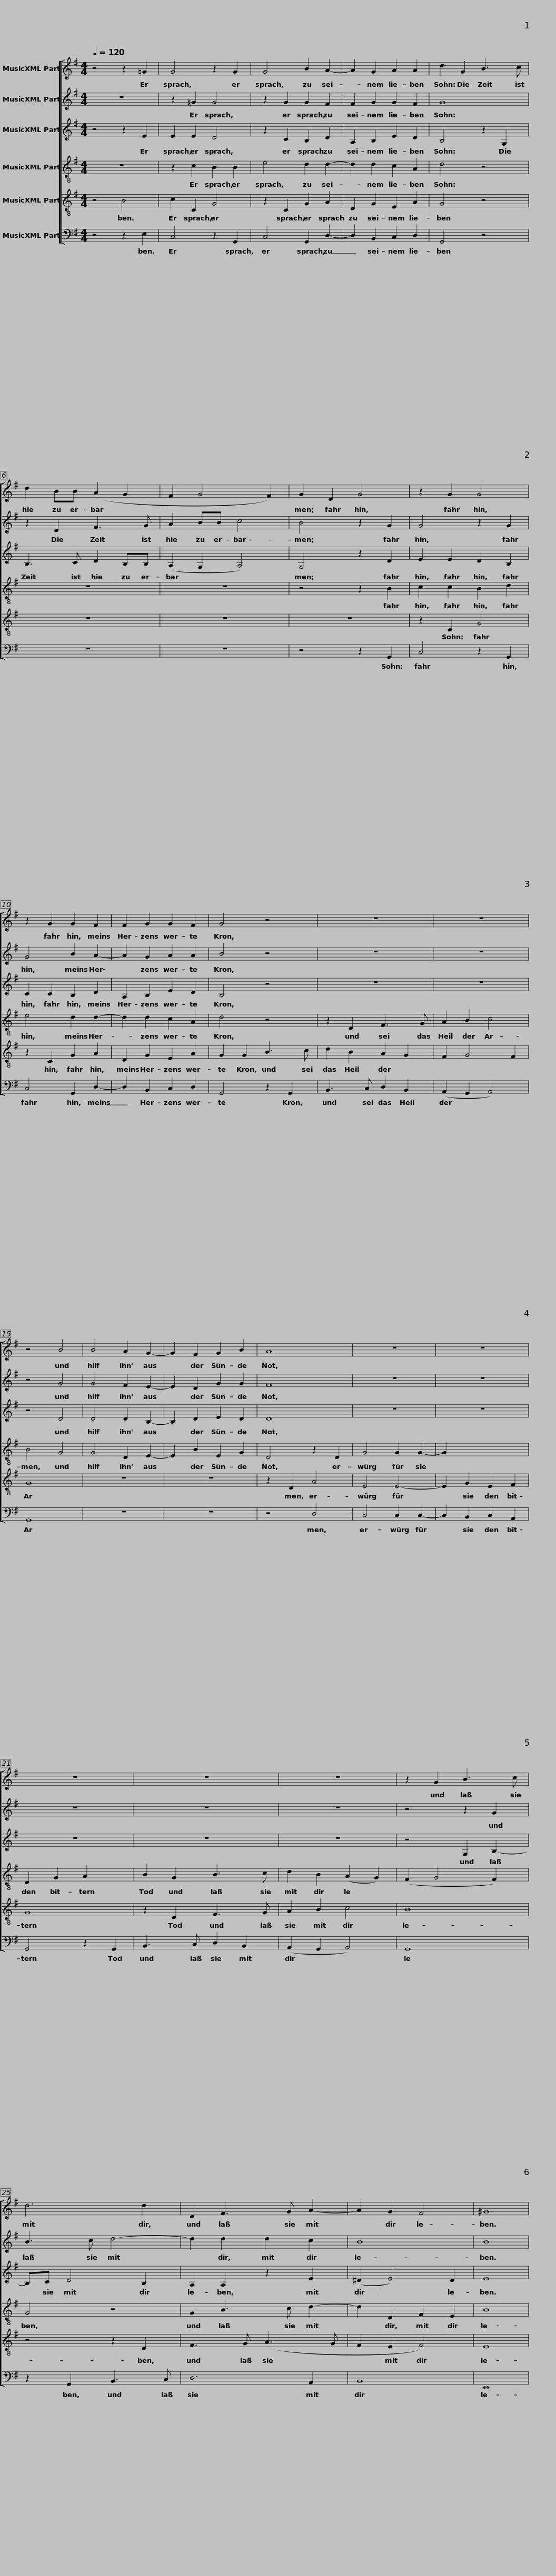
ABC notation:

X:1
%%score [ 1 2 3 4 5 6 ]
L:1/8
Q:1/4=120
M:4/4
I:linebreak $
K:G
V:1 treble
V:2 treble
V:3 treble
V:4 treble-8
V:5 treble-8
V:6 bass
V:1
 z4 z2 =G2 | G4 z2 G2 | G4 B2 A2- | A2 G2 A2 A2 |$ d2 G2 B3 c |$ %5
 d2 BB (A2 G2 | F2 G4 F2) | G2 D2 G4 | z2 G2 G4 |$ z2 G2 G2 F2 |$ %10
 F2 G2 G2 F2 | G4 z4 | z8 | z8 | z4 B4 |$ %15
 B4 A2 G2- |$ G2 F2 G2 B2 | A8 | z8 | z8 | %20
 z8 |$ z8 |$ z8 | z2 G2 B3 c | d6 d2 | %25
 D2 F3 G A2- | A2 G2 F4 |$ ^G8 | %28
V:2
 z8 | z2 =G2 G4 | z2 G2 G2 F2 | F2 G2 G2 F2 |$ G8 |$ %5
 z2 D2 F3 G | A2 BB c4 | B4 z2 G2 | G4 z2 G2 |$ G4 B2 A2- |$ %10
 A2 G2 A2 A2 | B4 z4 | z8 | z8 | z4 G4 |$ %15
 G4 F2 E2- |$ E2 D2 G2 G2 | F8 | z8 | z8 | %20
 z8 |$ z8 |$ z8 | z4 z2 G2 | B3 c d4- | %25
 d2 d2 d2 c2 | B8 |$ B8 | %28
V:3
 z4 z2 E2 | E2 E2 D4 | z2 C2 B,2 D2 | A,2 B,2 E2 D2 |$ B,4 z2 G,2 |$ %5
 B,3 C D2 B,B, | (A,2 G,2 A,4) | G,4 z2 D2 | E2 E2 D2 B,2 |$ C2 C2 B,2 D2 |$ %10
 A,2 B,2 E2 D2 | B,4 z4 | z8 | z8 | z4 D4 |$ %15
 D4 D2 B,2- |$ B,2 D2 E2 D2 | D8 | z8 | z8 | %20
 z8 |$ z8 |$ z8 | z4 G,2 B,2- | B,C D4 B,2 | %25
 A,2 A,2 z2 E2 | (^D2 E4) D2 |$ E8 | %28
V:4
 z8 | z2 c2 B2 B2 | e4 d2 d2- | d2 d2 c2 A2 |$ d4 z4 |$ %5
 z8 | z8 | z4 z2 B2 | c2 c2 B2 d2 |$ e4 d2 d2- |$ %10
 d2 d2 c2 A2 | d4 z4 | z2 D2 F3 G | A2 B2 c4 | B4 G4 |$ %15
 G4 D2 E2- |$ E2 B2 E2 G2 | D4 z2 D2 | G4 G2 G2- | G2 x6 | %20
 D2 G2 A2 x2 |$ B2 G2 B3 c |$ d2 B2 (A2 G2) | (F2 G4 F2) | G4 z4 | %25
 G2 B3 c d2- | d2 D2 F2 E2 |$ B8 | %28
V:5
 z4 B4 | c2 C2 G4 | z2 C2 G2 A2 | D2 G2 E2 A2 |$ G4 z4 |$ %5
 z8 | z8 | z8 | z2 C2 G4 |$ z2 C2 G2 A2 |$ %10
 D2 G2 E2 A2 | G2 G2 B3 c | d2 B2 A2 G2 | F2 G4 F2 | G8 |$ %15
 z8 |$ z8 | z2 D2 A4 | E4 E4- | E2 G2 E2 F2 | %20
 G8 |$ z2 D2 F3 G |$ A2 B2 c4 | B8 | z4 z2 D2 | %25
 F3 G (A3 G | F2 E2 F4) |$ E8 | %28
V:6
 z4 z2 E,2 | C,4 z2 G,,2 | C,4 G,,2 D,2- | D,2 B,,2 C,2 D,2 |$ G,,4 z4 |$ %5
 z8 | z8 | z4 z2 G,,2 | C,4 z2 G,,2 |$ C,4 G,,2 D,2- |$ %10
 D,2 B,,2 C,2 D,2 | G,,4 z2 G,,2 | B,,3 C, D,2 B,,2 | (A,,2 G,,2 A,,4) | G,,8 |$ %15
 z8 |$ z8 | z4 D,4 | C,4 C,2 C,2- | C,2 B,,2 C,2 A,,2 | %20
 G,,4 z2 G,,2 |$ B,,3 C, D,2 B,,2 |$ (A,,2 G,,2 A,,4) | G,,8 | z2 G,,2 B,,3 C, | %25
 D,6 A,,2 | B,,8 |$ E,,8 | %28
